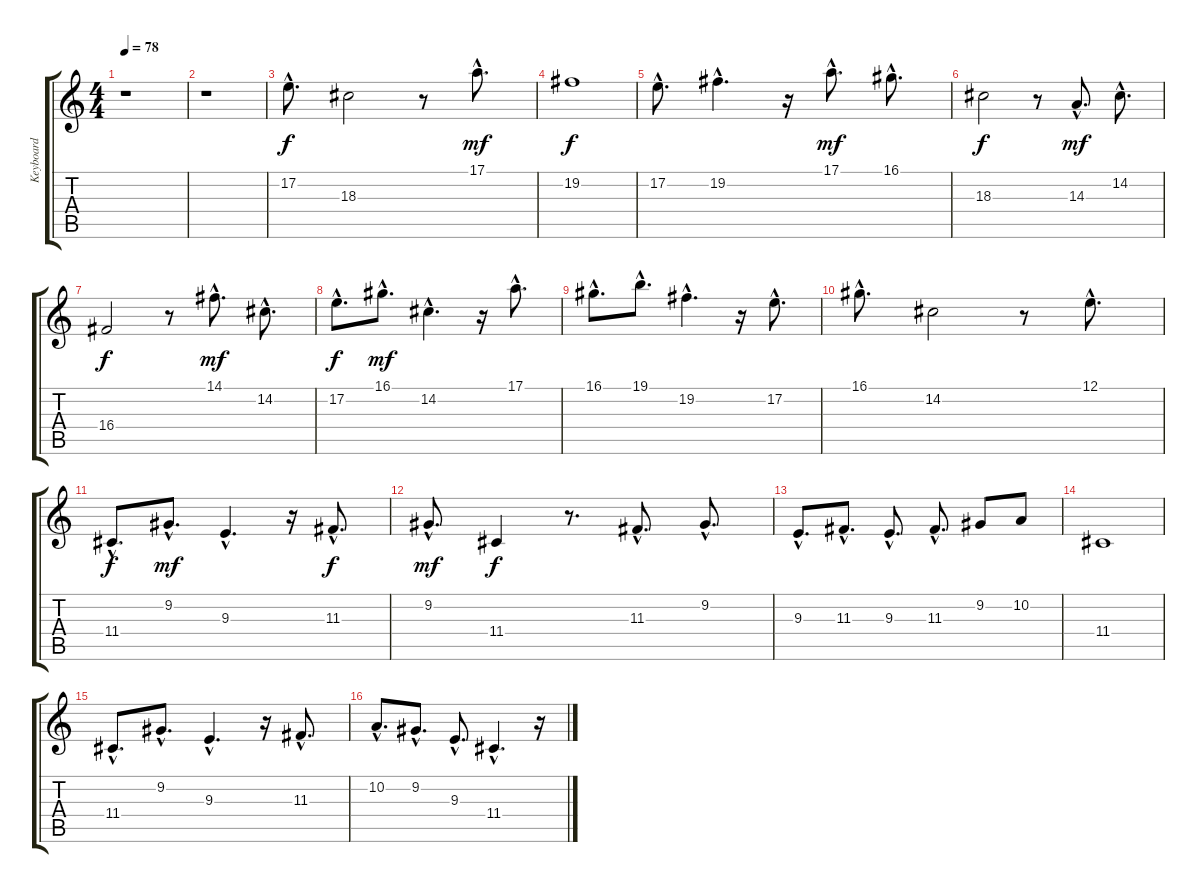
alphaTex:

\track ("Keyboard" "Keyboard") {instrument fx3crystal}
\staff {score tabs}
\tuning (E4 B3 G3 D3 A2 E2) {hide}
\ts (4 4)
\tempo 78
\clef g2
\ks c
r.1{dy f instrument fx3crystal} |
r.1 |
17.2{hac}.8{d} 18.3.2 r.8 17.1{hac}.8{d dy mf} |
19.2.1{dy f} |
17.2{hac}.8{d} 19.2{hac}.4{d} r.16 17.1{hac}.8{d dy mf} 16.1{hac}.8{d} |
18.3.2{dy f} r.8 14.3{hac}.8{d dy mf} 14.2{hac}.8{d} |
16.4.2{dy f} r.8 14.1{hac}.8{d dy mf} 14.2{hac}.8{d} |
17.2{hac}.8{d dy f} 16.1{hac}.8{d dy mf} 14.2{hac}.4{d} r.16 17.1{hac}.8{d} |
16.1{hac}.8{d} 19.1{hac}.8{d} 19.2{hac}.4{d} r.16 17.2{hac}.8{d} |
16.1{hac}.8{d} 14.2.2 r.8 12.1{hac}.8{d} |
11.4{hac}.8{d dy f} 9.2{hac}.8{d dy mf} 9.3{hac}.4{d} r.16 11.3{hac}.8{d dy f} |
9.2{hac}.8{d dy mf} 11.4.4{dy f} r.8{d} 11.3{hac}.8{d} 9.2{hac}.8{d} |
9.3{hac}.8{d} 11.3{hac}.8{d} 9.3{hac}.8{d} 11.3{hac}.8{d} 9.2.8 10.2.8 |
11.4.1 |
11.4{hac}.8{d} 9.2{hac}.8{d} 9.3{hac}.4{d} r.16 11.3{hac}.8{d} |
10.2{hac}.8{d} 9.2{hac}.8{d} 9.3{hac}.8{d} 11.4{hac}.4{d} r.16
